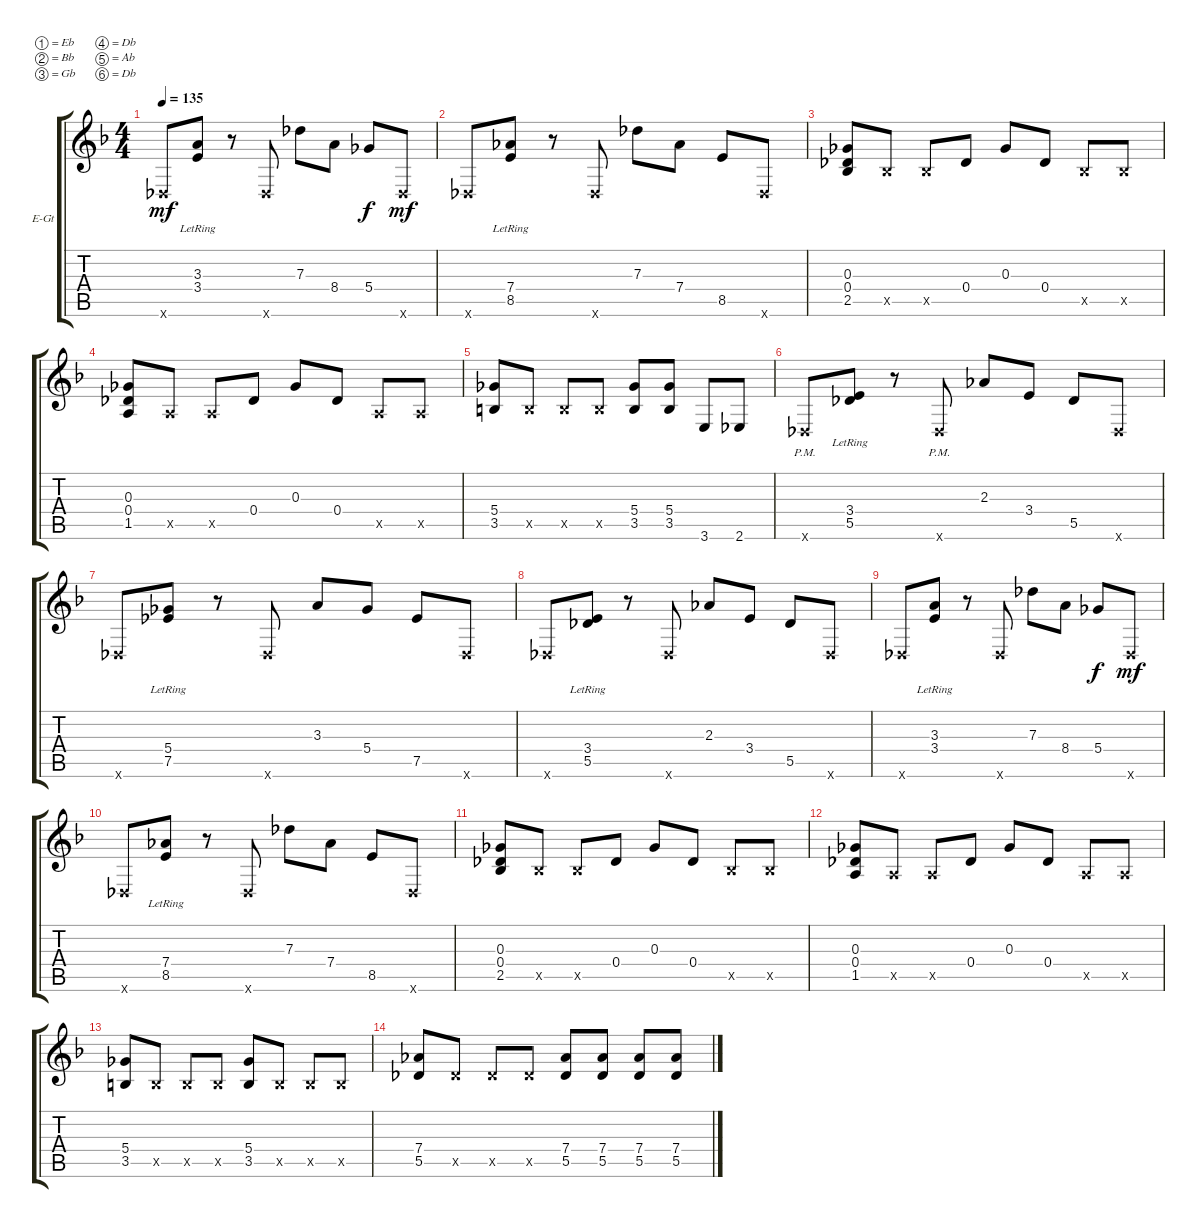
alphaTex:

\bracketExtendMode groupsimilarinstruments
\firstSystemTrackNameOrientation horizontal
\otherSystemsTrackNameOrientation horizontal
\track ("Соло гитара" "E-Gt") {instrument distortionguitar}
\staff {score tabs}
\tuning (Eb4 Bb3 Gb3 Db3 Ab2 Db2)
\ts (4 4)
\tempo 135
\clef g2
\ks dminor
0.6{x}.8{dy mf} (3.4{lr} 3.3).8 r.8 0.6{x}.8 7.3.8 8.4.8 5.4.8{dy f} 0.6{x}.8{dy mf} |
0.6{x}.8 (8.5{lr} 7.4{lr}).8 r.8 0.6{x}.8 7.3.8 7.4.8 8.5.8 0.6{x}.8 |
(2.5 0.4 0.3).8 2.5{x}.8 2.5{x}.8 0.4.8 0.3.8 0.4.8 2.5{x}.8 2.5{x}.8 |
(1.5 0.4 0.3).8 1.5{x}.8 1.5{x}.8 0.4.8 0.3.8 0.4.8 1.5{x}.8 1.5{x}.8 |
(3.5 5.4).8 3.5{x}.8 3.5{x}.8 3.5{x}.8 (3.5 5.4).8 (3.5 5.4).8 3.6.8 2.6.8 |
0.6{pm x}.8 (5.5{lr} 3.4{lr}).8 r.8 0.6{pm x}.8 2.3.8 3.4.8 5.5.8 0.6{x}.8 |
0.6{x}.8 (7.5{lr} 5.4{lr}).8 r.8 0.6{x}.8 3.3.8 5.4.8 7.5.8 0.6{x}.8 |
0.6{x}.8 (5.5{lr} 3.4{lr}).8 r.8 0.6{x}.8 2.3.8 3.4.8 5.5.8 0.6{x}.8 |
0.6{x}.8 (3.4{lr} 3.3).8 r.8 0.6{x}.8 7.3.8 8.4.8 5.4.8{dy f} 0.6{x}.8{dy mf} |
0.6{x}.8 (8.5{lr} 7.4{lr}).8 r.8 0.6{x}.8 7.3.8 7.4.8 8.5.8 0.6{x}.8 |
(2.5 0.4 0.3).8 2.5{x}.8 2.5{x}.8 0.4.8 0.3.8 0.4.8 2.5{x}.8 2.5{x}.8 |
(1.5 0.4 0.3).8 1.5{x}.8 1.5{x}.8 0.4.8 0.3.8 0.4.8 1.5{x}.8 1.5{x}.8 |
(3.5 5.4).8 3.5{x}.8 3.5{x}.8 3.5{x}.8 (3.5 5.4).8 3.5{x}.8 3.5{x}.8 3.5{x}.8 |
(5.5 7.4).8 5.5{x}.8 5.5{x}.8 5.5{x}.8 (5.5 7.4).8 (5.5 7.4).8 (5.5 7.4).8 (5.5 7.4).8
